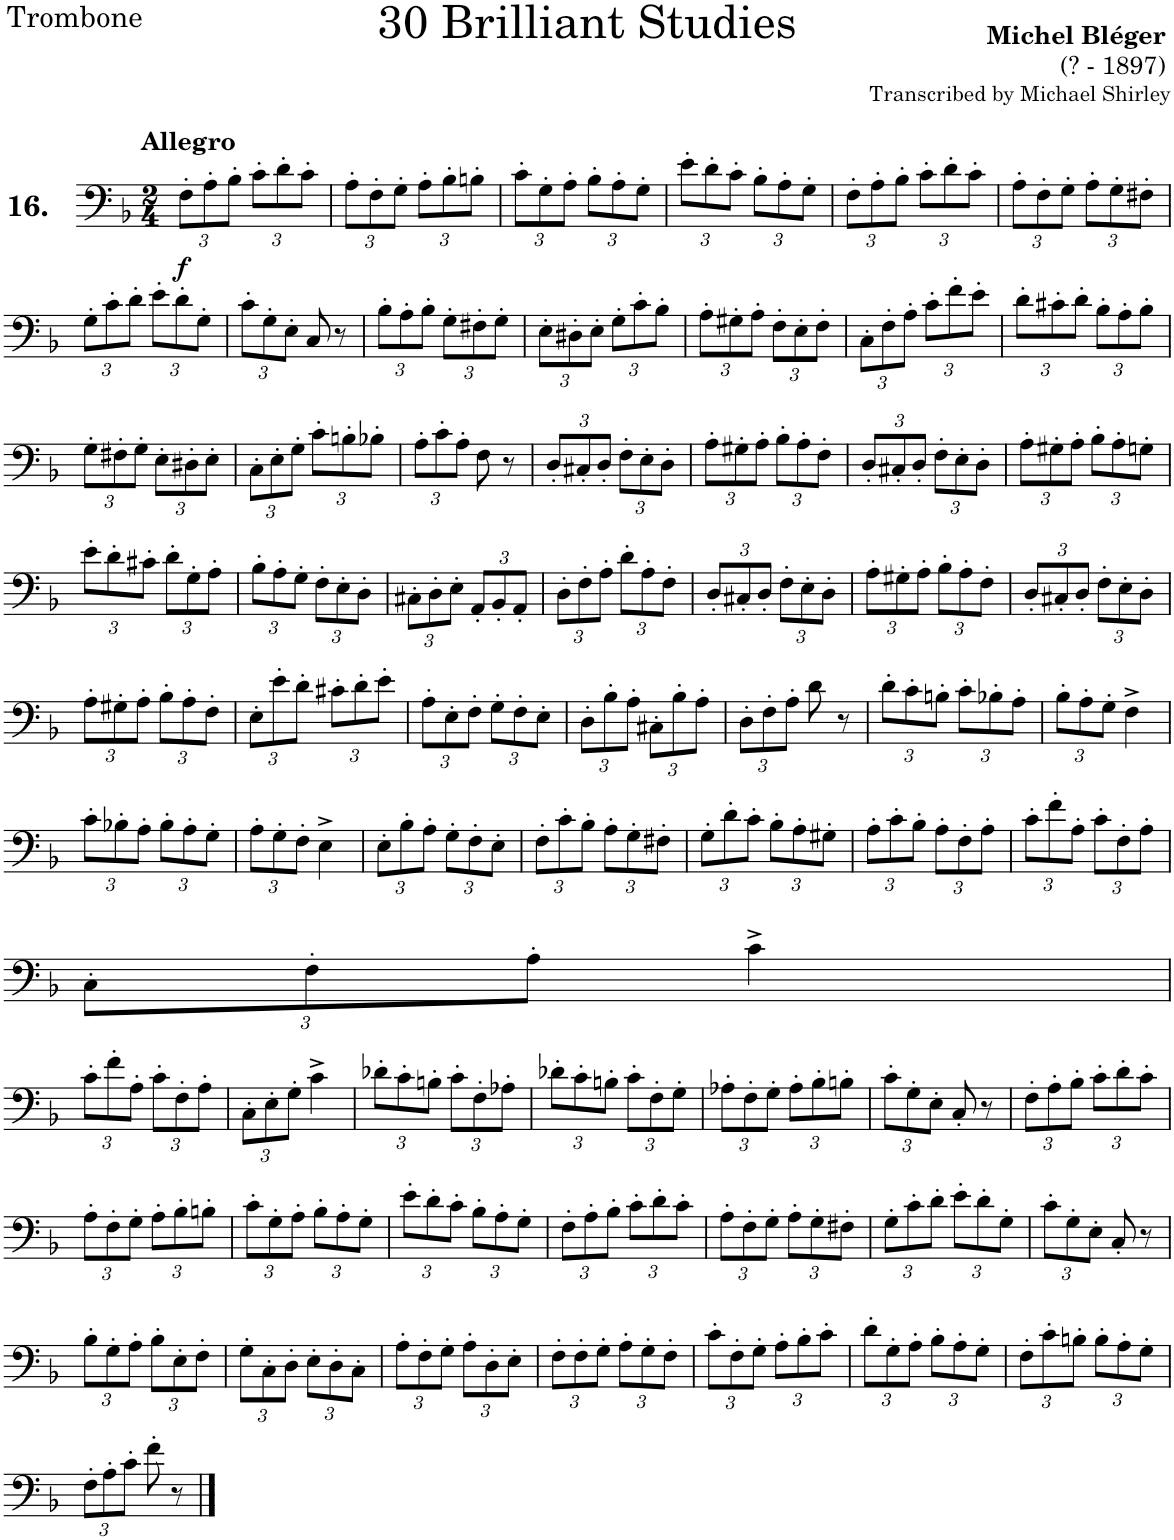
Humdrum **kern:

**kern	**dynam
*part1	*part1
*staff1	*staff1
*I"Trombone	*
*I'Tbn.	*
*clefF4	*
*k[b-]	*
*M2/4	*
*Xbrackettup	*
=1	=1
!LO:TX:a:B:t=16.	!
!LO:TX:a:B:t=Allegro	!
!	!LO:DY:b
12F'\L	f
12A'\	.
12B-'\J	.
12c'\L	.
12d'\	.
12c'\J	.
=2	=2
12A'\L	.
12F'\	.
12G'\J	.
12A'\L	.
12B-'\	.
12Bn'\J	.
=3	=3
12c'\L	.
12G'\	.
12A'\J	.
12B-'\L	.
12A'\	.
12G'\J	.
=4	=4
12e'\L	.
12d'\	.
12c'\J	.
12B-'\L	.
12A'\	.
12G'\J	.
=5	=5
12F'\L	.
12A'\	.
12B-'\J	.
12c'\L	.
12d'\	.
12c'\J	.
=6	=6
12A'\L	.
12F'\	.
12G'\J	.
12A'\L	.
12G'\	.
12F#X'\J	.
!!LO:LB:g=z
=7	=7
12G'\L	.
12c'\	.
12d'\J	.
12e'\L	.
12d'\	.
12G'\J	.
=8	=8
12c'\L	.
12G'\	.
12E'\J	.
8C/	.
8r	.
=9	=9
12B-'\L	.
12A'\	.
12B-'\J	.
12G'\L	.
12F#X'\	.
12G'\J	.
=10	=10
12E'\L	.
12D#X'\	.
12E'\J	.
12G'\L	.
12c'\	.
12B-'\J	.
=11	=11
12A'\L	.
12G#X'\	.
12A'\J	.
12F'\L	.
12E'\	.
12F'\J	.
=12	=12
12C'\L	.
12F'\	.
12A'\J	.
12c'\L	.
12f'\	.
12e'\J	.
=13	=13
12d'\L	.
12c#X'\	.
12d'\J	.
12B-'\L	.
12A'\	.
12B-'\J	.
!!LO:LB:g=z
=14	=14
12G'\L	.
12F#X'\	.
12G'\J	.
12E'\L	.
12D#X'\	.
12E'\J	.
=15	=15
12C'\L	.
12E'\	.
12G'\J	.
12c'\L	.
12Bn'\	.
12B-X'\J	.
=16	=16
12A'\L	.
12c'\	.
12A'\J	.
8F\	.
8r	.
=17	=17
12D'/L	.
12C#X'/	.
12D'/J	.
12F'\L	.
12E'\	.
12D'\J	.
=18	=18
12A'\L	.
12G#X'\	.
12A'\J	.
12B-'\L	.
12A'\	.
12F'\J	.
=19	=19
12D'/L	.
12C#X'/	.
12D'/J	.
12F'\L	.
12E'\	.
12D'\J	.
=20	=20
12A'\L	.
12G#X'\	.
12A'\J	.
12B-'\L	.
12A'\	.
12Gn'\J	.
!!LO:LB:g=z
=21	=21
12e'\L	.
12d'\	.
12c#X'\J	.
12d'\L	.
12G'\	.
12A'\J	.
=22	=22
12B-'\L	.
12A'\	.
12G'\J	.
12F'\L	.
12E'\	.
12D'\J	.
=23	=23
12C#X'\L	.
12D'\	.
12E'\J	.
12AA'/L	.
12BB-'/	.
12AA'/J	.
=24	=24
12D'\L	.
12F'\	.
12A'\J	.
12d'\L	.
12A'\	.
12F'\J	.
=25	=25
12D'/L	.
12C#X'/	.
12D'/J	.
12F'\L	.
12E'\	.
12D'\J	.
=26	=26
12A'\L	.
12G#X'\	.
12A'\J	.
12B-'\L	.
12A'\	.
12F'\J	.
=27	=27
12D'/L	.
12C#X'/	.
12D'/J	.
12F'\L	.
12E'\	.
12D'\J	.
!!LO:LB:g=z
=28	=28
12A'\L	.
12G#X'\	.
12A'\J	.
12B-'\L	.
12A'\	.
12F'\J	.
=29	=29
12E'\L	.
12e'\	.
12d'\J	.
12c#X'\L	.
12d'\	.
12e'\J	.
=30	=30
12A'\L	.
12E'\	.
12F'\J	.
12G'\L	.
12F'\	.
12E'\J	.
=31	=31
12D'\L	.
12B-'\	.
12A'\J	.
12C#X'\L	.
12B-'\	.
12A'\J	.
=32	=32
12D'\L	.
12F'\	.
12A'\J	.
8d\	.
8r	.
=33	=33
12d'\L	.
12c'\	.
12Bn'\J	.
12c'\L	.
12B-X'\	.
12A'\J	.
=34	=34
12B-'\L	.
12A'\	.
12G'\J	.
4F^\	.
!!LO:LB:g=z
=35	=35
12c'\L	.
12B-X'\	.
12A'\J	.
12B-'\L	.
12A'\	.
12G'\J	.
=36	=36
12A'\L	.
12G'\	.
12F'\J	.
4E^\	.
=37	=37
12E'\L	.
12B-'\	.
12A'\J	.
12G'\L	.
12F'\	.
12E'\J	.
=38	=38
12F'\L	.
12c'\	.
12B-'\J	.
12A'\L	.
12G'\	.
12F#X'\J	.
=39	=39
12G'\L	.
12d'\	.
12c'\J	.
12B-'\L	.
12A'\	.
12G#X'\J	.
=40	=40
12A'\L	.
12c'\	.
12B-'\J	.
12A'\L	.
12F'\	.
12A'\J	.
=41	=41
12c'\L	.
12f'\	.
12A'\J	.
12c'\L	.
12F'\	.
12A'\J	.
!!LO:LB:g=z
=42	=42
12C'\L	.
12F'\	.
12A'\J	.
4c^\	.
!!LO:LB:g=z
=43	=43
12c'\L	.
12f'\	.
12A'\J	.
12c'\L	.
12F'\	.
12A'\J	.
=44	=44
12C'\L	.
12E'\	.
12G'\J	.
4c^\	.
=45	=45
12d-X'\L	.
12c'\	.
12Bn'\J	.
12c'\L	.
12F'\	.
12A-X'\J	.
=46	=46
12d-X'\L	.
12c'\	.
12Bn'\J	.
12c'\L	.
12F'\	.
12G'\J	.
=47	=47
12A-X'\L	.
12F'\	.
12G'\J	.
12A-'\L	.
12B-'\	.
12Bn'\J	.
=48	=48
12c'\L	.
12G'\	.
12E'\J	.
8C'/	.
8r	.
=49	=49
12F'\L	.
12A'\	.
12B-'\J	.
12c'\L	.
12d'\	.
12c'\J	.
!!LO:LB:g=z
=50	=50
12A'\L	.
12F'\	.
12G'\J	.
12A'\L	.
12B-'\	.
12Bn'\J	.
=51	=51
12c'\L	.
12G'\	.
12A'\J	.
12B-'\L	.
12A'\	.
12G'\J	.
=52	=52
12e'\L	.
12d'\	.
12c'\J	.
12B-'\L	.
12A'\	.
12G'\J	.
=53	=53
12F'\L	.
12A'\	.
12B-'\J	.
12c'\L	.
12d'\	.
12c'\J	.
=54	=54
12A'\L	.
12F'\	.
12G'\J	.
12A'\L	.
12G'\	.
12F#X'\J	.
=55	=55
12G'\L	.
12c'\	.
12d'\J	.
12e'\L	.
12d'\	.
12G'\J	.
=56	=56
12c'\L	.
12G'\	.
12E'\J	.
8C'/	.
8r	.
!!LO:LB:g=z
=57	=57
12B-'\L	.
12G'\	.
12A'\J	.
12B-'\L	.
12E'\	.
12F'\J	.
=58	=58
12G'\L	.
12C'\	.
12D'\J	.
12E'\L	.
12D'\	.
12C'\J	.
=59	=59
12A'\L	.
12F'\	.
12G'\J	.
12A'\L	.
12D'\	.
12E'\J	.
=60	=60
12F'\L	.
12F'\	.
12G'\J	.
12A'\L	.
12G'\	.
12F'\J	.
=61	=61
12c'\L	.
12F'\	.
12G'\J	.
12A'\L	.
12B-'\	.
12c'\J	.
=62	=62
12d'\L	.
12G'\	.
12A'\J	.
12B-'\L	.
12A'\	.
12G'\J	.
=63	=63
12F'\L	.
12c'\	.
12Bn'\J	.
12B'\L	.
12A'\	.
12G'\J	.
!!LO:LB:g=z
=64	=64
12F'\L	.
12A'\	.
12c'\J	.
8f'\	.
8r	.
==	==
*-	*-
